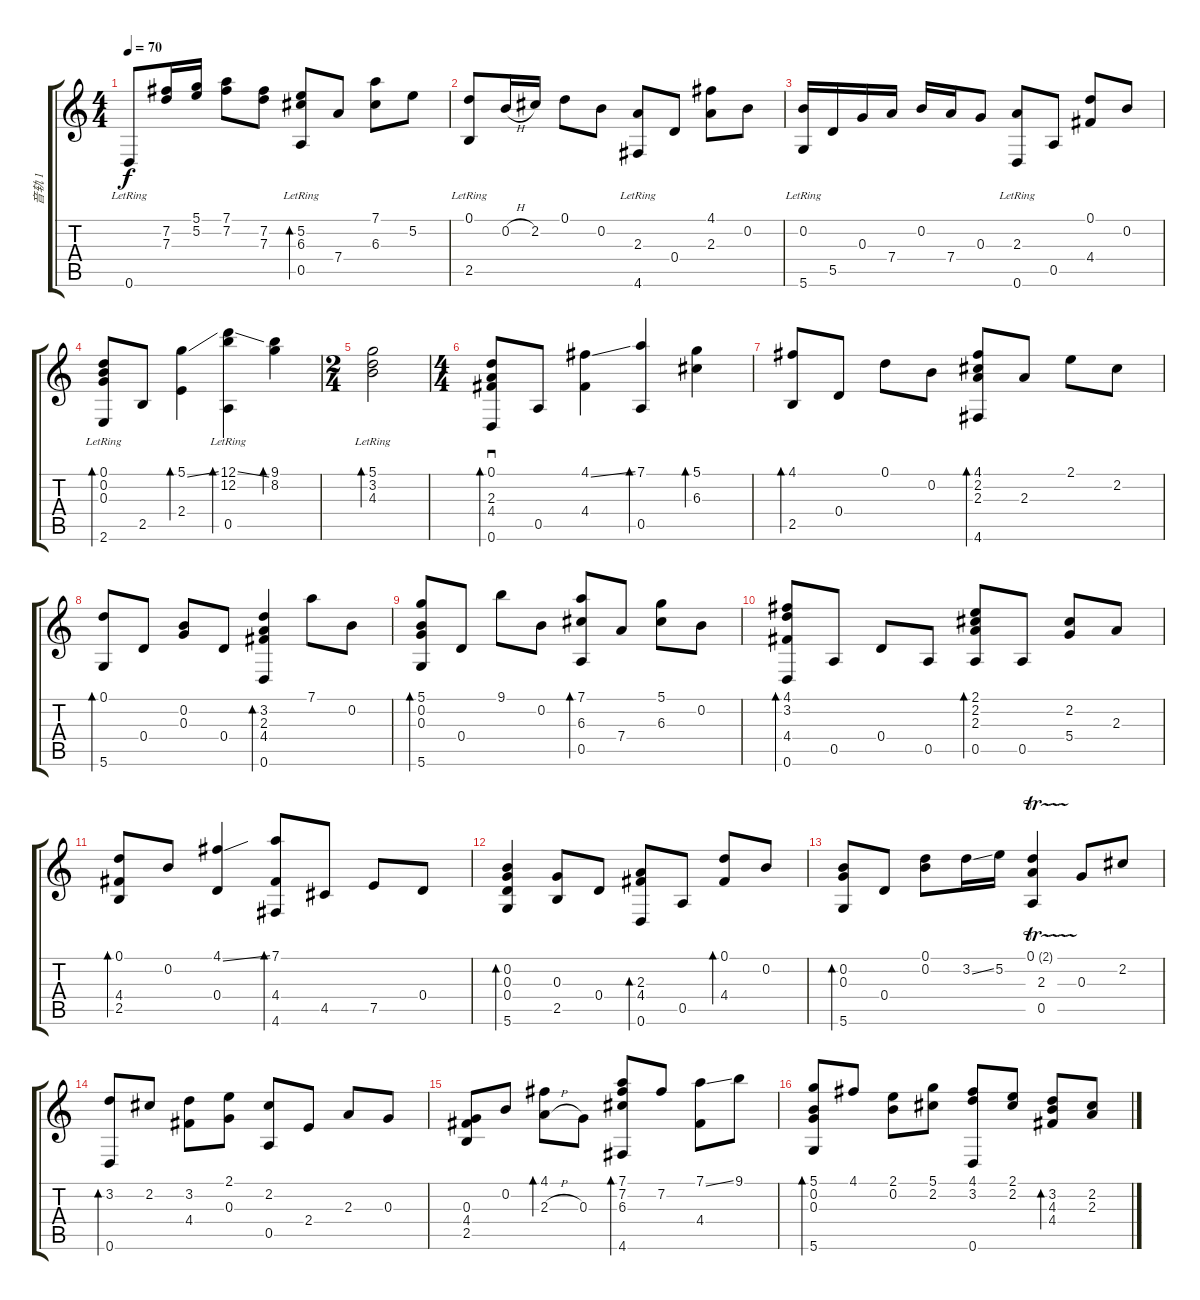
\track ("音轨 1" "音轨 1") {instrument acousticguitarnylon}
\staff {score tabs}
\tuning (D4 B3 G3 D3 A2 D2) {hide}
\ts (4 4)
\tempo 70
\clef g2
\ks c
0.6{lr}.8{dy f instrument acousticguitarnylon} (7.2 7.3).16 (5.1 5.2).16 (7.1 7.2).8 (7.2 7.3).8 (5.2 6.3 0.5{lr}).8{bd 480} 7.4.8 (7.1 6.3).8 5.2.8 |
(0.1 2.5{lr}).8 0.2{h}.16 2.2.16 0.1.8 0.2.8 (2.3 4.6{lr}).8 0.4.8 (4.1 2.3).8 0.2.8 |
(0.2 5.6{lr}).16 5.5.16 0.3.16 7.4.16 0.2.16 7.4.16 0.3.8 (2.3 0.6{lr}).8 0.5.8 (0.1 4.4).8 0.2.8 |
(0.1 0.2 0.3 2.6{lr}).8{bd 480} 2.5.8 (5.1{ss} 2.4).4{bd 480} (12.1{ss} 12.2 0.5{lr}).4{bd 480} (9.1 8.2).4{bd 480} |
\ts (2 4)
(5.1{lr} 3.2 4.3).2{bd 480} |
\ts (4 4)
(0.1 2.3 4.4 0.6).8{sd bd 480} 0.5.8 (4.1{ss} 4.4).4 (7.1 0.5).4{bd 480} (5.1 6.3).4{bd 480} |
(4.1 2.5).8{bd 480} 0.4.8 0.1.8 0.2.8 (4.1 2.2 2.3 4.6).8{bd 480} 2.3.8 2.1.8 2.2.8 |
(0.1 5.6).8{bd 480} 0.4.8 (0.2 0.3).8 0.4.8 (3.2 2.3 4.4 0.6).4{bd 480} 7.1.8 0.2.8 |
(5.1 0.2 0.3 5.6).8{bd 480} 0.4.8 9.1.8 0.2.8 (7.1 6.3 0.5).8{bd 480} 7.4.8 (5.1 6.3).8 0.2.8 |
(4.1 3.2 4.4 0.6).8{bd 480} 0.5.8 0.4.8 0.5.8 (2.1 2.2 2.3 0.5).8{bd 480} 0.5.8 (2.2 5.4).8 2.3.8 |
(0.1 4.4 2.5).8{bd 480} 0.2.8 (4.1{ss} 0.4).4 (7.1 4.4 4.6).8{bd 480} 4.5.8 7.5.8 0.4.8 |
(0.2 0.3 0.4 5.6).4{bd 480} (0.3 2.5).8 0.4.8 (2.3 4.4 0.6).8{bd 480} 0.5.8 (0.1 4.4).8{bd 480} 0.2.8 |
(0.2 0.3 5.6).8{bd 480} 0.4.8 (0.1 0.2).8 3.2{ss}.16 5.2.16 (0.1{tr (2 16)} 2.3 0.5).4 0.3.8 2.2.8 |
(3.2 0.6).8{bd 480} 2.2.8 (3.2 4.4).8 (2.1 0.3).8 (2.2 0.5).8 2.4.8 2.3.8 0.3.8 |
(0.3 4.4 2.5).8 0.2.8 (4.1 2.3{h}).8{bd 480} 0.3.8 (7.1 7.2 6.3 4.6).8{bd 480} 7.2.8 (7.1{ss} 4.4).8 9.1.8 |
(5.1 0.2 0.3 5.6).8{bd 480} 4.1.8 (2.1 0.2).8 (5.1 2.2).8 (4.1 3.2 0.6).8 (2.1 2.2).8 (3.2 4.3 4.4).8{bd 480} (2.2 2.3).8
